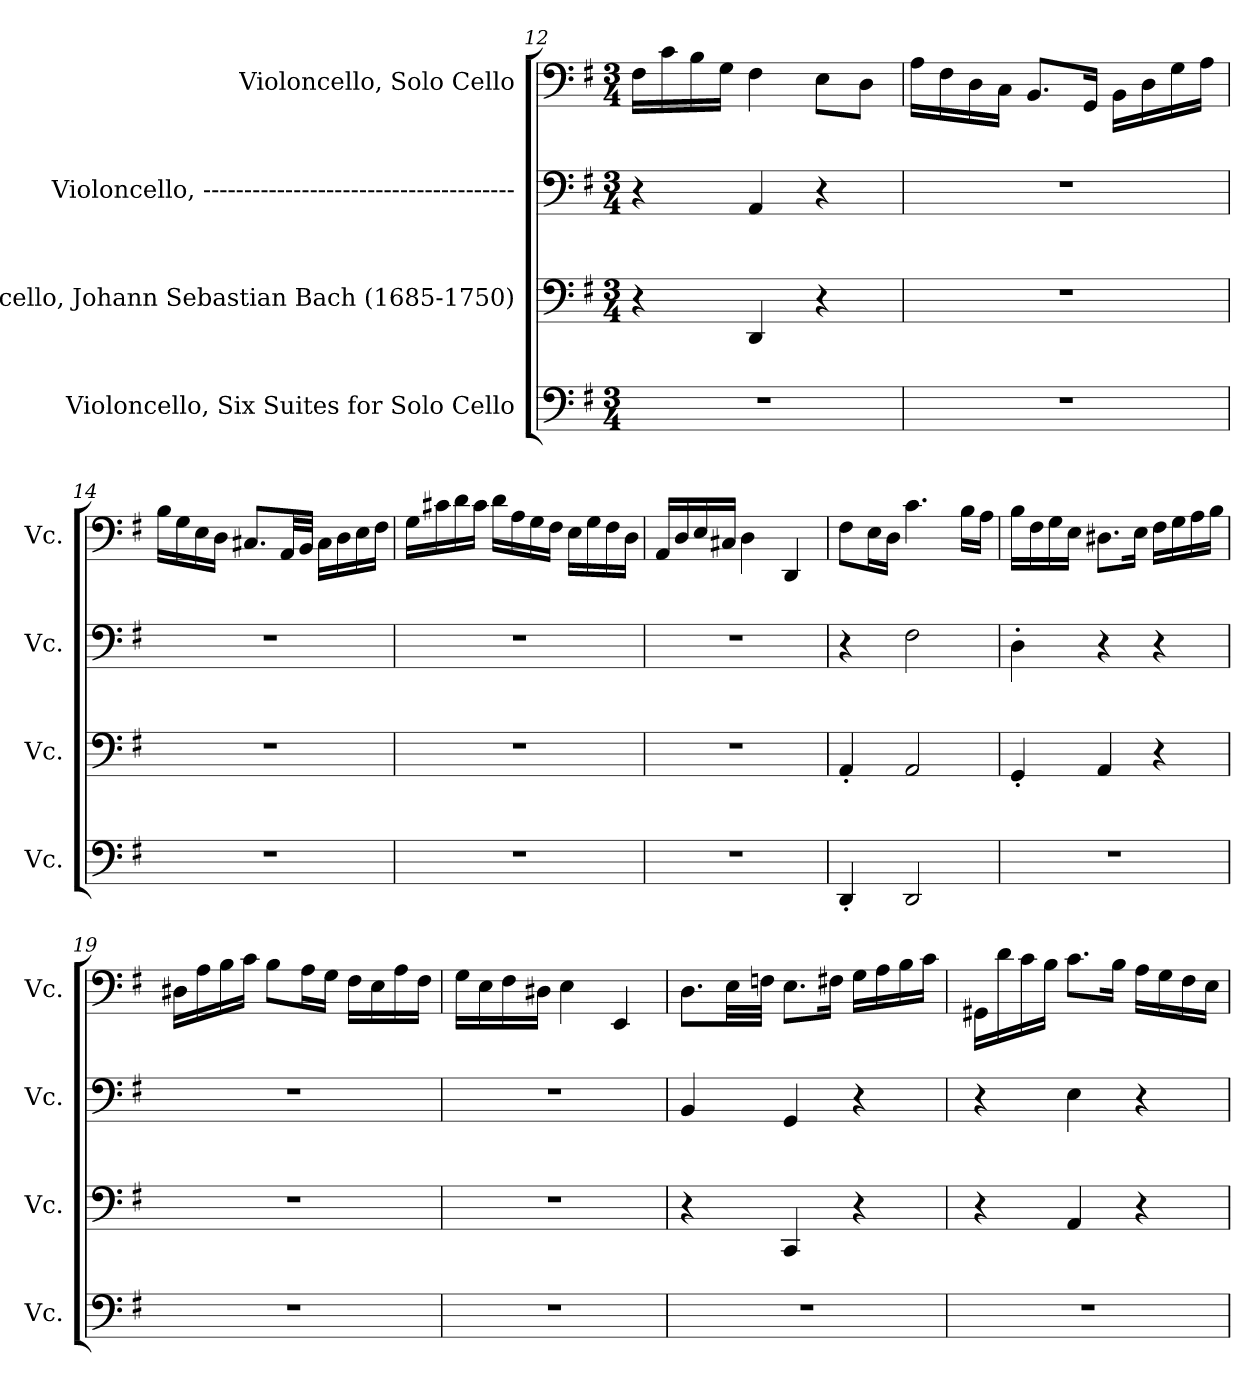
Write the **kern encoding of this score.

**kern	**kern	**kern	**kern
*part4	*part3	*part2	*part1
*staff4	*staff3	*staff2	*staff1
*I"Violoncello, Six Suites for Solo Cello	*I"Violoncello, Johann Sebastian Bach  (1685-1750)	*I"Violoncello, --------------------------------------	*I"Violoncello, Solo Cello
*I'Vc.	*I'Vc.	*I'Vc.	*I'Vc.
*clefF4	*clefF4	*clefF4	*clefF4
*k[f#]	*k[f#]	*k[f#]	*k[f#]
*M3/4	*M3/4	*M3/4	*M3/4
=12	=12	=12	=12
2.r	4r	4r	16F#\LL
.	.	.	16c\
.	.	.	16B\
.	.	.	16G\JJ
.	4DD/	4AA/	4F#\
.	4r	4r	8E\L
.	.	.	8D\J
!!LO:PB:g=z
=13	=13	=13	=13
2.r	2.r	2.r	16A\LL
.	.	.	16F#\
.	.	.	16D\
.	.	.	16C\JJ
.	.	.	8.BB/L
.	.	.	16GG/Jk
.	.	.	16BB\LL
.	.	.	16D\
.	.	.	16G\
.	.	.	16A\JJ
=14	=14	=14	=14
2.r	2.r	2.r	16B\LL
.	.	.	16G\
.	.	.	16E\
.	.	.	16D\JJ
.	.	.	8.C#X/L
.	.	.	32AA/LL
.	.	.	32BB/JJJ
.	.	.	16C#\LL
.	.	.	16D\
.	.	.	16E\
.	.	.	16F#\JJ
=15	=15	=15	=15
2.r	2.r	2.r	16G\LL
.	.	.	16c#X\
.	.	.	16d\
.	.	.	16c#\JJ
.	.	.	16d\LL
.	.	.	16A\
.	.	.	16G\
.	.	.	16F#\JJ
.	.	.	16E\LL
.	.	.	16G\
.	.	.	16F#\
.	.	.	16D\JJ
=16	=16	=16	=16
2.r	2.r	2.r	16AA/LL
.	.	.	16D/
.	.	.	16E/
.	.	.	16C#X/JJ
.	.	.	4D\
.	.	.	4DD/
!!LO:LB:g=z
=17	=17	=17	=17
4DD'/	4AA'/	4r	8F#\L
.	.	.	16E\L
.	.	.	16D\JJ
2DD/	2AA/	2F#\	4.c\
.	.	.	16B\LL
.	.	.	16A\JJ
=18	=18	=18	=18
2.r	4GG'/	4D'\	16B\LL
.	.	.	16F#\
.	.	.	16G\
.	.	.	16E\JJ
.	4AA/	4r	8.D#X\L
.	.	.	16E\Jk
.	4r	4r	16F#\LL
.	.	.	16G\
.	.	.	16A\
.	.	.	16B\JJ
=19	=19	=19	=19
2.r	2.r	2.r	16D#X\LL
.	.	.	16A\
.	.	.	16B\
.	.	.	16c\JJ
.	.	.	8B\L
.	.	.	16A\L
.	.	.	16G\JJ
.	.	.	16F#\LL
.	.	.	16E\
.	.	.	16A\
.	.	.	16F#\JJ
=20	=20	=20	=20
2.r	2.r	2.r	16G\LL
.	.	.	16E\
.	.	.	16F#\
.	.	.	16D#X\JJ
.	.	.	4E\
.	.	.	4EE/
!!LO:LB:g=z
=21	=21	=21	=21
2.r	4r	4BB/	8.D\L
.	.	.	32E\LL
.	.	.	32Fn\JJJ
.	4CC/	4GG/	8.E\L
.	.	.	16F#X\Jk
.	4r	4r	16G\LL
.	.	.	16A\
.	.	.	16B\
.	.	.	16c\JJ
=22	=22	=22	=22
2.r	4r	4r	16GG#X\LL
.	.	.	16d\
.	.	.	16c\
.	.	.	16B\JJ
.	4AA/	4E\	8.c\L
.	.	.	16B\Jk
.	4r	4r	16A\LL
.	.	.	16G\
.	.	.	16F#\
.	.	.	16E\JJ
=	=	=	=
*-	*-	*-	*-
